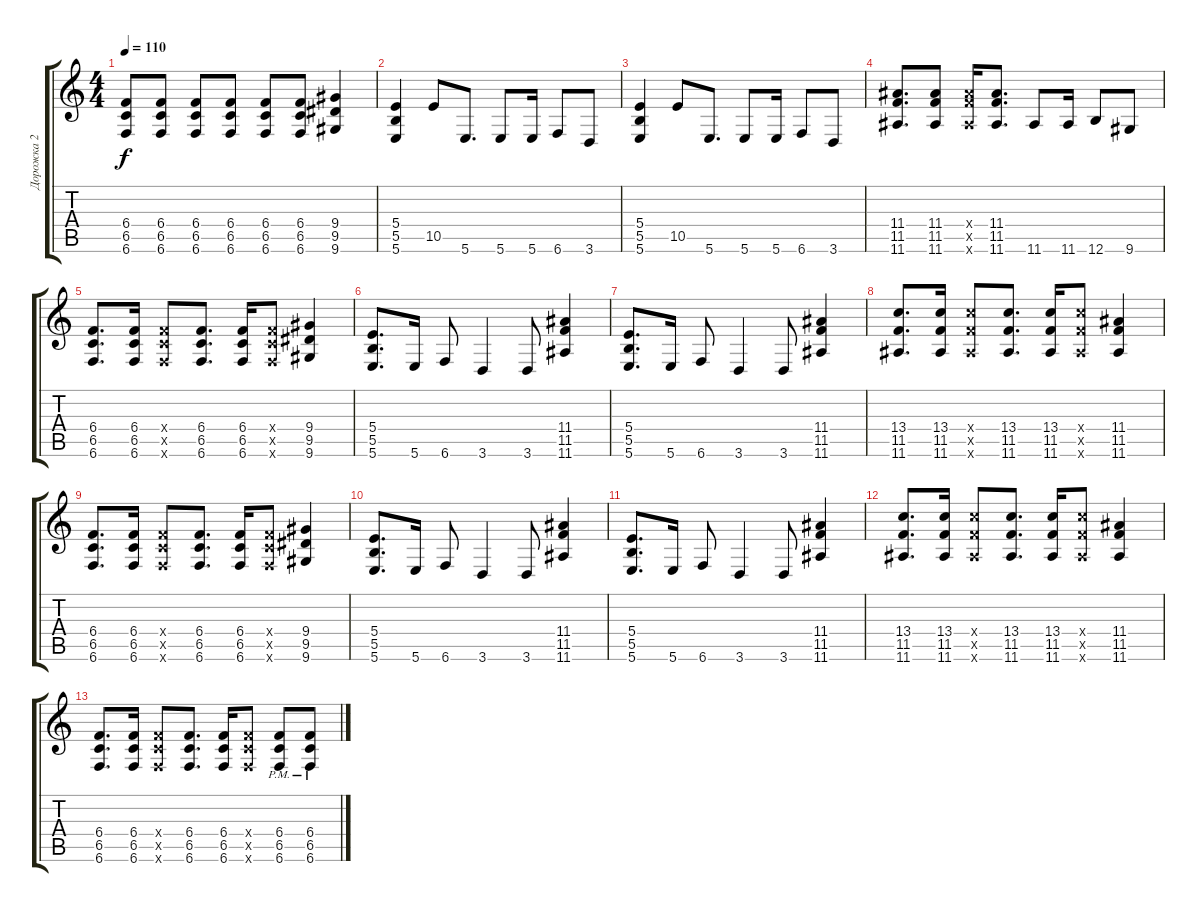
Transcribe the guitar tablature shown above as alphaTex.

\track ("Дорожка 2" "Дорожка 2") {instrument distortionguitar}
\staff {score tabs}
\tuning (Db4 Ab3 E3 B2 Gb2 B1) {hide}
\ts (4 4)
\tempo 110
\clef g2
\ks c
(6.4 6.5 6.6).8{dy f} (6.4 6.5 6.6).8 (6.4 6.5 6.6).8 (6.4 6.5 6.6).8 (6.4 6.5 6.6).8 (6.4 6.5 6.6).8 (9.4 9.5 9.6).4 |
(5.4 5.5 5.6).4 10.5.8 5.6.8{d} 5.6.8 5.6.16 6.6.8 3.6.8 |
(5.4 5.5 5.6).4 10.5.8 5.6.8{d} 5.6.8 5.6.16 6.6.8 3.6.8 |
(11.4 11.5 11.6).8{d} (11.4 11.5 11.6).8 (11.4{x} 11.5{x} 11.6{x}).16 (11.4 11.5 11.6).8{d} 11.6.8 11.6.16 12.6.8 9.6.8 |
(6.4 6.5 6.6).8{d} (6.4 6.5 6.6).16 (6.4{x} 6.5{x} 6.6{x}).8 (6.4 6.5 6.6).8{d} (6.4 6.5 6.6).16 (6.4{x} 6.5{x} 6.6{x}).8 (9.4 9.5 9.6).4 |
(5.4 5.5 5.6).8{d} 5.6.16 6.6.8 3.6.4 3.6.8 (11.4 11.5 11.6).4 |
(5.4 5.5 5.6).8{d} 5.6.16 6.6.8 3.6.4 3.6.8 (11.4 11.5 11.6).4 |
(13.4 11.5 11.6).8{d} (13.4 11.5 11.6).16 (13.4{x} 11.5{x} 11.6{x}).8 (13.4 11.5 11.6).8{d} (13.4 11.5 11.6).16 (13.4{x} 11.5{x} 11.6{x}).8 (11.4 11.5 11.6).4 |
(6.4 6.5 6.6).8{d} (6.4 6.5 6.6).16 (6.4{x} 6.5{x} 6.6{x}).8 (6.4 6.5 6.6).8{d} (6.4 6.5 6.6).16 (6.4{x} 6.5{x} 6.6{x}).8 (9.4 9.5 9.6).4 |
(5.4 5.5 5.6).8{d} 5.6.16 6.6.8 3.6.4 3.6.8 (11.4 11.5 11.6).4 |
(5.4 5.5 5.6).8{d} 5.6.16 6.6.8 3.6.4 3.6.8 (11.4 11.5 11.6).4 |
(13.4 11.5 11.6).8{d} (13.4 11.5 11.6).16 (13.4{x} 11.5{x} 11.6{x}).8 (13.4 11.5 11.6).8{d} (13.4 11.5 11.6).16 (13.4{x} 11.5{x} 11.6{x}).8 (11.4 11.5 11.6).4 |
(6.4 6.5 6.6).8{d} (6.4 6.5 6.6).16 (6.4{x} 6.5{x} 6.6{x}).8 (6.4 6.5 6.6).8{d} (6.4 6.5 6.6).16 (6.4{x} 6.5{x} 6.6{x}).8 (6.4{pm} 6.5{pm} 6.6{pm}).8 (6.4{pm} 6.5{pm} 6.6{pm}).8
